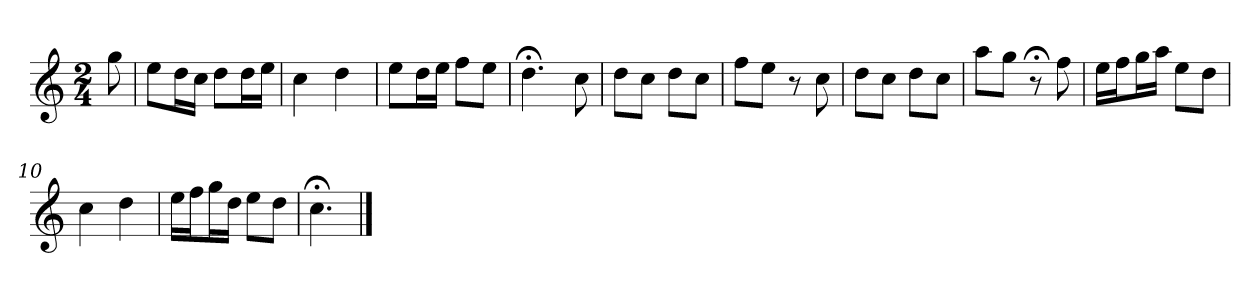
**kern
*part1
*staff1
*k[]
*C:
*M2/4
*MM120
=
8gg
=1
8eeL
16ddL
16ccJJ
8ddL
16ddL
16eeJJ
=2
4cc
4dd
=3
8eeL
16ddL
16eeJJ
8ffL
8eeJ
=4
4.dd;<
8cc
=5
8ddL
8ccJ
8ddL
8ccJ
=6
8ffL
8eeJ
8r
8cc
=7
8ddL
8ccJ
8ddL
8ccJ
=8
8aaL
8ggJ
8r;<
8ff
=9
16eeLL
16ffJ
16ggL
16aaJJ
8eeL
8ddJ
=10
4cc
4dd
=11
16eeLL
16ffJ
16ggL
16ddJJ
8eeL
8ddJ
=12
4.cc;<
==
*-
